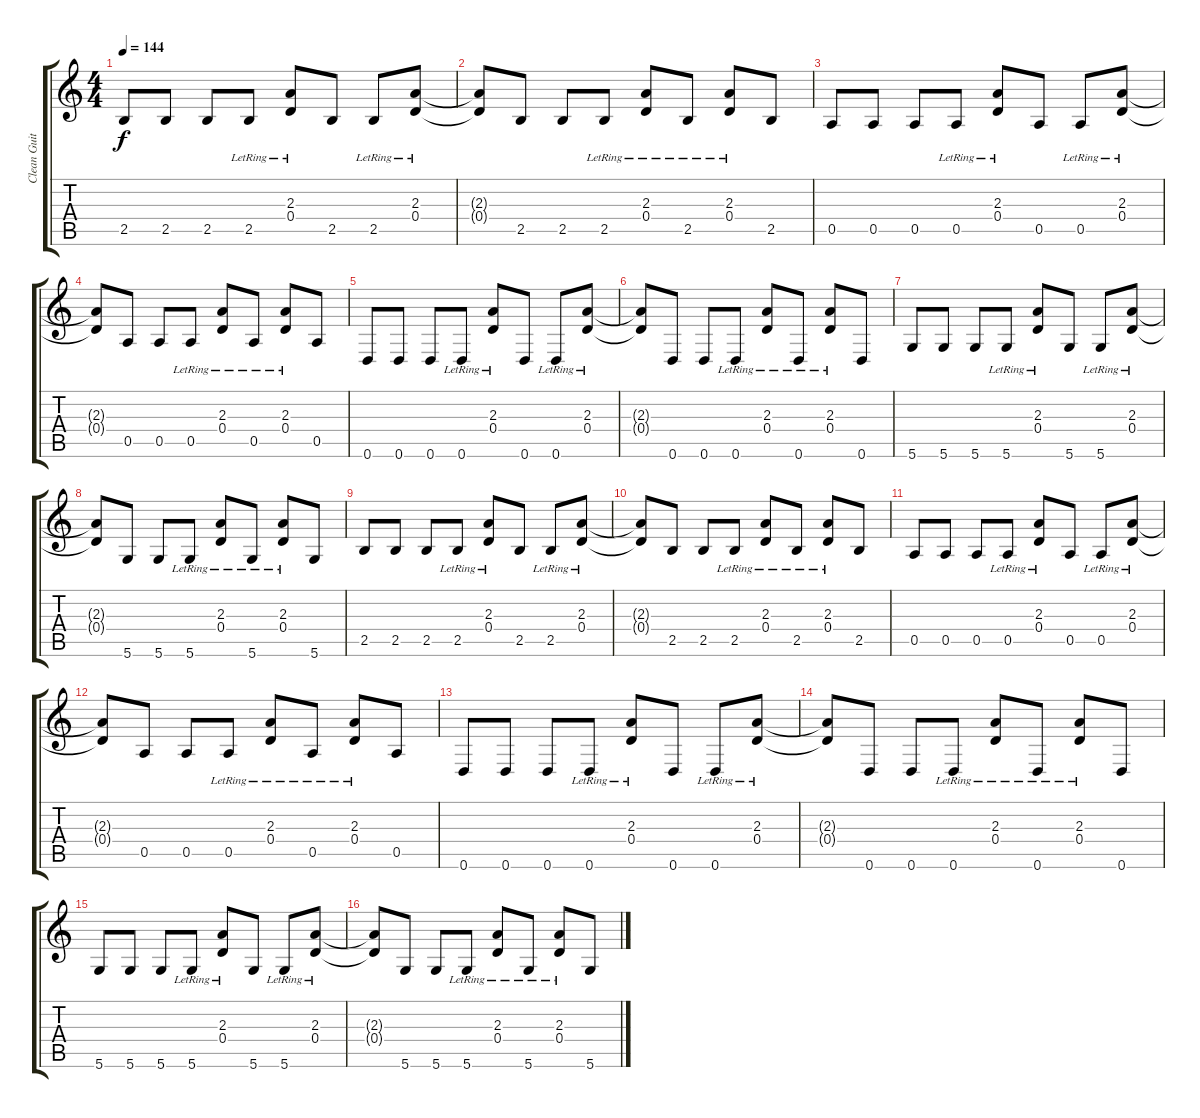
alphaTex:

\track ("Clean Guitar 1" "Clean Guit") {instrument electricguitarclean}
\staff {score tabs}
\tuning (E4 B3 G3 D3 A2 D2) {hide}
\ts (4 4)
\tempo 144
\clef g2
\ks c
2.5.8{dy f} 2.5.8 2.5.8 2.5{lr}.8 (2.3{lr} 0.4{lr}).8 2.5.8 2.5{lr}.8 (2.3{lr} 0.4{lr}).8 |
(2.3{t} 0.4{t}).8 2.5.8 2.5.8 2.5{lr}.8 (2.3{lr} 0.4{lr}).8 2.5{lr}.8 (2.3{lr} 0.4{lr}).8 2.5.8 |
0.5.8 0.5.8 0.5.8 0.5{lr}.8 (2.3{lr} 0.4{lr}).8 0.5.8 0.5{lr}.8 (2.3{lr} 0.4{lr}).8 |
(2.3{t} 0.4{t}).8 0.5.8 0.5.8 0.5{lr}.8 (2.3{lr} 0.4{lr}).8 0.5{lr}.8 (2.3{lr} 0.4{lr}).8 0.5.8 |
0.6.8 0.6.8 0.6.8 0.6{lr}.8 (2.3{lr} 0.4{lr}).8 0.6.8 0.6{lr}.8 (2.3{lr} 0.4{lr}).8 |
(2.3{t} 0.4{t}).8 0.6.8 0.6.8 0.6{lr}.8 (2.3{lr} 0.4{lr}).8 0.6{lr}.8 (2.3{lr} 0.4{lr}).8 0.6.8 |
5.6.8 5.6.8 5.6.8 5.6{lr}.8 (2.3{lr} 0.4{lr}).8 5.6.8 5.6{lr}.8 (2.3{lr} 0.4{lr}).8 |
(2.3{t} 0.4{t}).8 5.6.8 5.6.8 5.6{lr}.8 (2.3{lr} 0.4{lr}).8 5.6{lr}.8 (2.3{lr} 0.4{lr}).8 5.6.8 |
2.5.8 2.5.8 2.5.8 2.5{lr}.8 (2.3{lr} 0.4{lr}).8 2.5.8 2.5{lr}.8 (2.3{lr} 0.4{lr}).8 |
(2.3{t} 0.4{t}).8 2.5.8 2.5.8 2.5{lr}.8 (2.3{lr} 0.4{lr}).8 2.5{lr}.8 (2.3{lr} 0.4{lr}).8 2.5.8 |
0.5.8 0.5.8 0.5.8 0.5{lr}.8 (2.3{lr} 0.4{lr}).8 0.5.8 0.5{lr}.8 (2.3{lr} 0.4{lr}).8 |
(2.3{t} 0.4{t}).8 0.5.8 0.5.8 0.5{lr}.8 (2.3{lr} 0.4{lr}).8 0.5{lr}.8 (2.3{lr} 0.4{lr}).8 0.5.8 |
0.6.8 0.6.8 0.6.8 0.6{lr}.8 (2.3{lr} 0.4{lr}).8 0.6.8 0.6{lr}.8 (2.3{lr} 0.4{lr}).8 |
(2.3{t} 0.4{t}).8 0.6.8 0.6.8 0.6{lr}.8 (2.3{lr} 0.4{lr}).8 0.6{lr}.8 (2.3{lr} 0.4{lr}).8 0.6.8 |
5.6.8 5.6.8 5.6.8 5.6{lr}.8 (2.3{lr} 0.4{lr}).8 5.6.8 5.6{lr}.8 (2.3{lr} 0.4{lr}).8 |
(2.3{t} 0.4{t}).8 5.6.8 5.6.8 5.6{lr}.8 (2.3{lr} 0.4{lr}).8 5.6{lr}.8 (2.3{lr} 0.4{lr}).8 5.6.8
